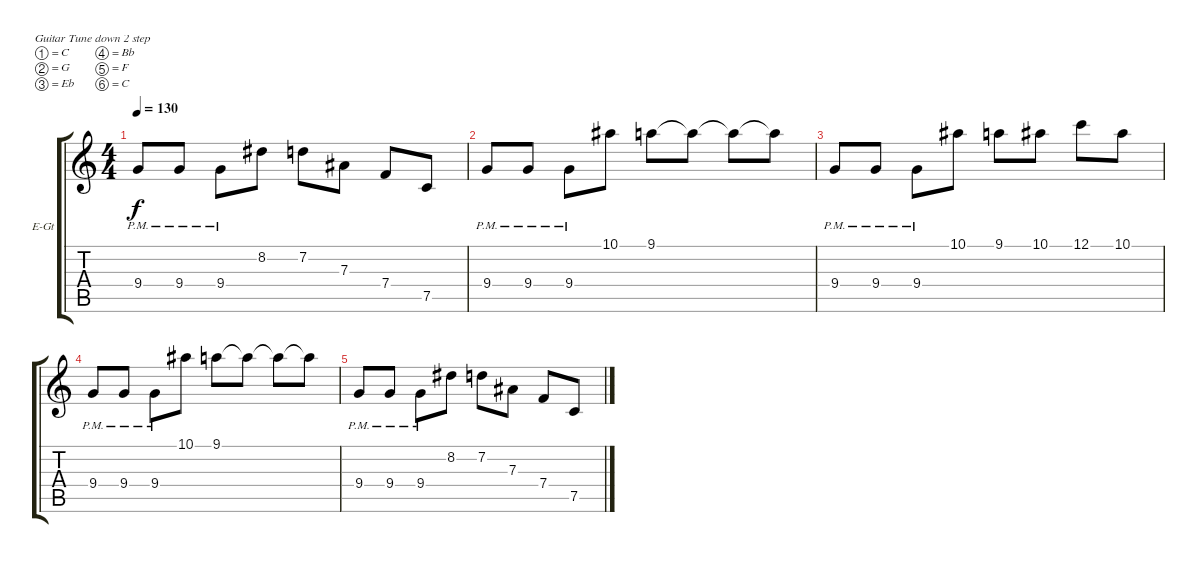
\defaultSystemsLayout 4
\bracketExtendMode groupsimilarinstruments
\firstSystemTrackNameOrientation horizontal
\otherSystemsTrackNameOrientation horizontal
\track ("Актава\\терция П" "E-Gt") {instrument distortionguitar}
\staff {score tabs}
\tuning (C4 G3 Eb3 Bb2 F2 C2)
\ts (4 4)
\tempo 130
\clef g2
\ks c
9.4{pm}.8{dy f} 9.4{pm}.8 9.4{pm}.8 8.2.8 7.2.8 7.3.8 7.4.8 7.5.8 |
9.4{pm}.8 9.4{pm}.8 9.4{pm}.8 10.1.8 9.1.8 9.1{t}.8 9.1{t}.8 9.1{t}.8 |
9.4{pm}.8 9.4{pm}.8 9.4{pm}.8 10.1.8 9.1.8 10.1.8 12.1.8 10.1.8 |
9.4{pm}.8 9.4{pm}.8 9.4{pm}.8 10.1.8 9.1.8 9.1{t}.8 9.1{t}.8 9.1{t}.8 |
9.4{pm}.8 9.4{pm}.8 9.4{pm}.8 8.2.8 7.2.8 7.3.8 7.4.8 7.5.8
